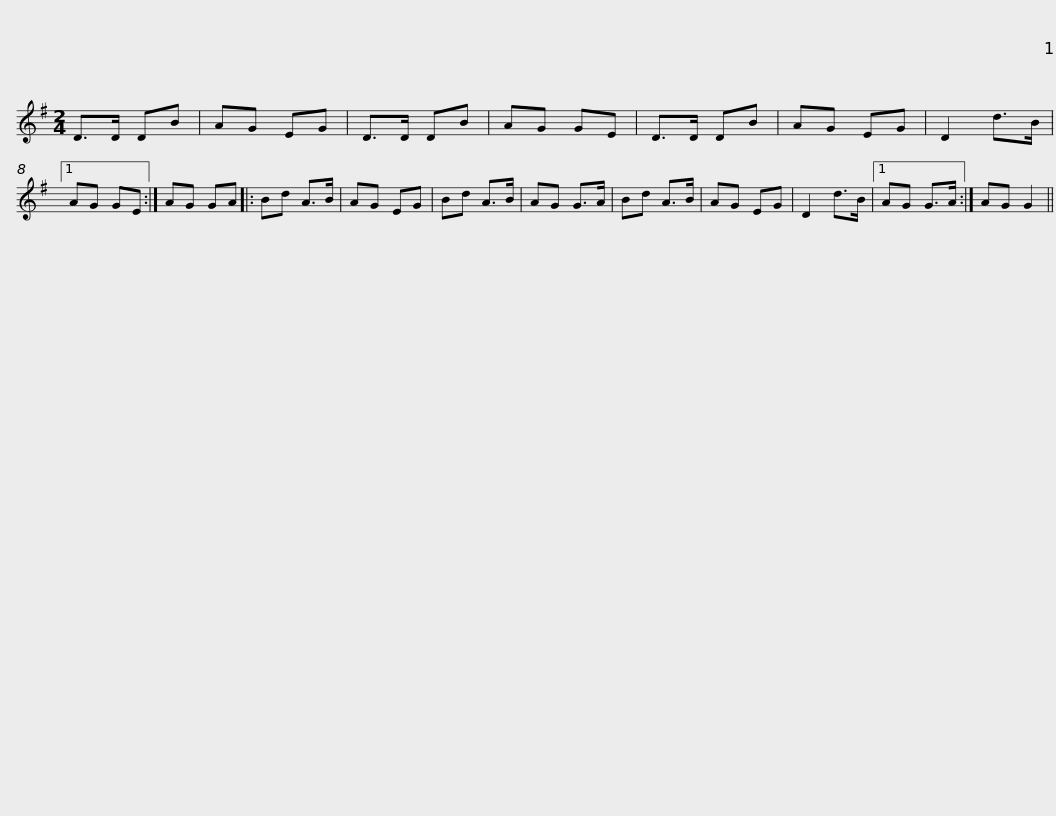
X:1
L:1/8
M:2/4
I:linebreak $
K:G
V:1 treble
V:1
 D>D DB | AG EG | D>D DB | AG GE | D>D DB | %5
 AG EG | D2 d>B |1 AG GE :| AG GA |: Bd A>B |$ %10
 AG EG | Bd A>B | AG G>A | Bd A>B | AG EG | %15
 D2 d>B |1 AG G>A :| AG G2 || %18
